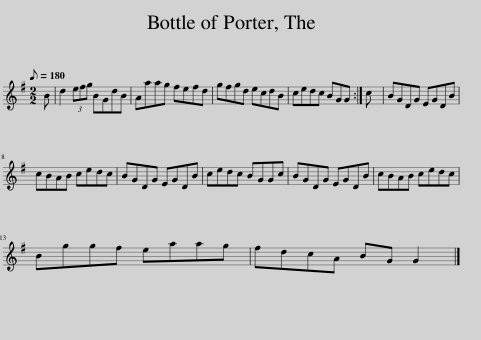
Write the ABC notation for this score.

X:1
L:1/8
Q:1/8=180
M:2/2
I:linebreak $
K:G
V:1 treble
V:1
 B | d2 (3efg BGdB | Aaag fefd | gfgd ecdB | cedc BGG :| %5
 c | BGDG EGDB |$ cBAB cedc | BGDG EGDB | cedc BGGc | %10
 BGDG EGDB | cBAB cedc |$ Bggf eaag | fdcA BG G2 |] %14
